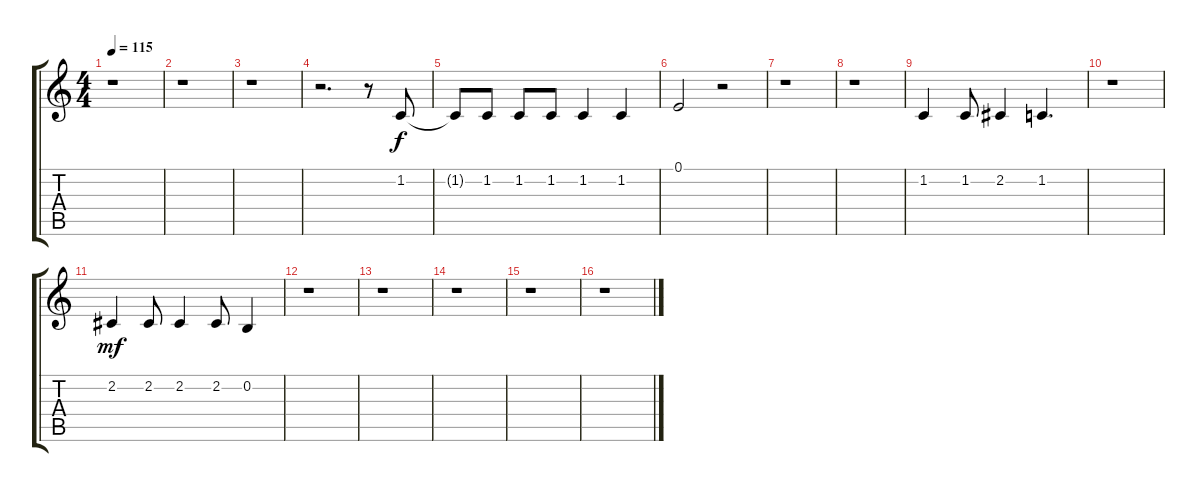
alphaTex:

\track "" {instrument synthstrings1}
\staff {score tabs}
\tuning (E4 B3 G3 D3 A2 E2) {hide}
\ts (4 4)
\tempo 115
\clef g2
\ks c
r.1{dy f} |
r.1 |
r.1 |
r.2{d} r.8 1.2.8 |
1.2{t}.8 1.2.8 1.2.8 1.2.8 1.2.4 1.2.4 |
0.1.2 r.2 |
r.1 |
r.1 |
1.2.4 1.2.8 2.2.4 1.2.4{d} |
r.1 |
2.2.4{dy mf} 2.2.8 2.2.4 2.2.8 0.2.4 |
r.1 |
r.1 |
r.1 |
r.1 |
r.1
